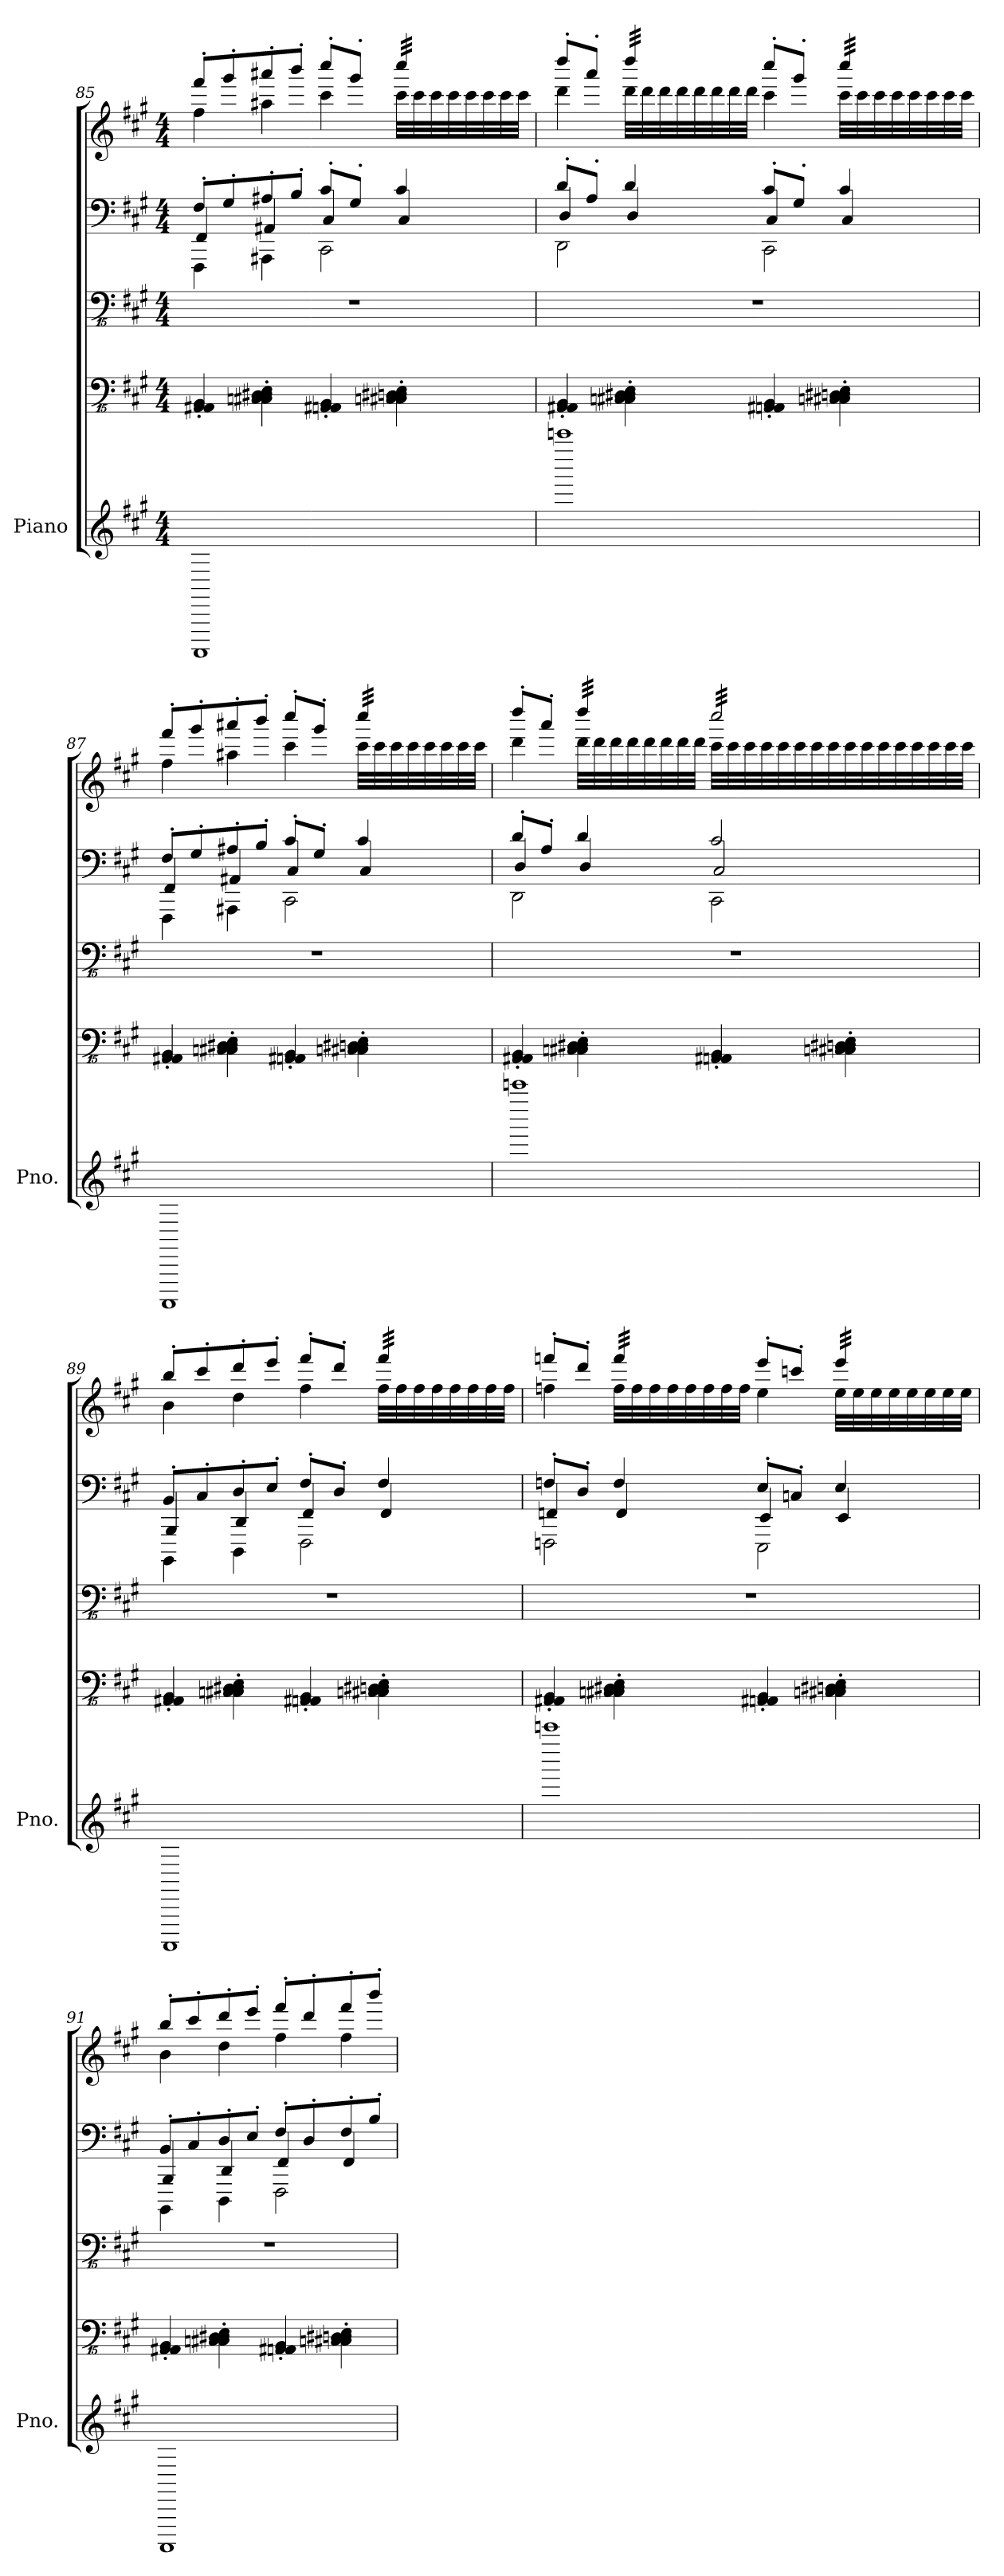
**kern	**kern	**kern	**kern	**kern
*part1	*part1	*part1	*part1	*part1
*staff5	*staff4	*staff3	*staff2	*staff1
*I"Piano	*	*	*	*
*I'Pno.	*	*	*	*
*clefG2	*clefFvv4	*clefFvv4	*clefF4	*clefG2
*k[f#c#g#]	*k[f#c#g#]	*k[f#c#g#]	*k[f#c#g#]	*k[f#c#g#]
*M4/4	*M4/4	*M4/4	*M4/4	*M4/4
=85	=85	=85	=85	=85
*	*	*	*^	*^
*	*	*	*	*^	*	*
1AAAA	4AAAA/' 4AAAA#X/' 4BBBB/'	1r	8F#'/L	4FFF#\	4FF#/	8fff#'/L	4ff#\
.	.	.	8G#'/	.	.	8ggg#'/	.
.	4CCCn\' 4CCC#X\' 4DDD\' 4DDD#X\' 4EEE\'	.	8A#X'/	4AAA#X\	4AA#X/	8aaa#X'/	4aa#X\
.	.	.	8B'/J	.	.	8bbb'/J	.
.	4AAAAn/' 4AAAA#X/' 4BBBB/'	.	8c#'/L	2CC#\	4C#/	8cccc#'/L	4ccc#\
.	.	.	8G#'/J	.	.	8ggg#'/J	.
*	*	*	*	*	*	*tremolo	*
.	4CCCn\' 4CCC#X\' 4DDDn\' 4DDD#X\' 4EEE\'	.	4c#/	.	4C#/	32cccc#/LLL	32ccc#\LLL
.	.	.	.	.	.	32cccc#/	32ccc#\
.	.	.	.	.	.	32cccc#/	32ccc#\
.	.	.	.	.	.	32cccc#/	32ccc#\
.	.	.	.	.	.	32cccc#/	32ccc#\
.	.	.	.	.	.	32cccc#/	32ccc#\
.	.	.	.	.	.	32cccc#/	32ccc#\
.	.	.	.	.	.	32cccc#/JJJ	32ccc#\JJJ
*	*	*	*	*	*	*Xtremolo	*
!!LO:PB:g=z	!!
=86	=86	=86	=86	=86	=86	=86	=86
1cccccn	4AAAA/' 4AAAA#X/' 4BBBB/'	1r	8d'/L	2DD\	4D/	8dddd'/L	4ddd\
.	.	.	8A'/J	.	.	8aaa'/J	.
*	*	*	*	*	*	*tremolo	*
.	4CCCn\' 4CCC#X\' 4DDD\' 4DDD#X\' 4EEE\'	.	4d/	.	4D/	32dddd/LLL	32ddd\LLL
.	.	.	.	.	.	32dddd/	32ddd\
.	.	.	.	.	.	32dddd/	32ddd\
.	.	.	.	.	.	32dddd/	32ddd\
.	.	.	.	.	.	32dddd/	32ddd\
.	.	.	.	.	.	32dddd/	32ddd\
.	.	.	.	.	.	32dddd/	32ddd\
.	.	.	.	.	.	32dddd/JJJ	32ddd\JJJ
*	*	*	*	*	*	*Xtremolo	*
.	4AAAAn/' 4AAAA#X/' 4BBBB/'	.	8c#'/L	2CC#\	4C#/	8cccc#'/L	4ccc#\
.	.	.	8G#'/J	.	.	8ggg#'/J	.
*	*	*	*	*	*	*tremolo	*
.	4CCCn\' 4CCC#X\' 4DDDn\' 4DDD#X\' 4EEE\'	.	4c#/	.	4C#/	32cccc#/LLL	32ccc#\LLL
.	.	.	.	.	.	32cccc#/	32ccc#\
.	.	.	.	.	.	32cccc#/	32ccc#\
.	.	.	.	.	.	32cccc#/	32ccc#\
.	.	.	.	.	.	32cccc#/	32ccc#\
.	.	.	.	.	.	32cccc#/	32ccc#\
.	.	.	.	.	.	32cccc#/	32ccc#\
.	.	.	.	.	.	32cccc#/JJJ	32ccc#\JJJ
*	*	*	*	*	*	*Xtremolo	*
=87	=87	=87	=87	=87	=87	=87	=87
1AAAA	4AAAA/' 4AAAA#X/' 4BBBB/'	1r	8F#'/L	4FFF#\	4FF#/	8fff#'/L	4ff#\
.	.	.	8G#'/	.	.	8ggg#'/	.
.	4CCCn\' 4CCC#X\' 4DDD\' 4DDD#X\' 4EEE\'	.	8A#X'/	4AAA#X\	4AA#X/	8aaa#X'/	4aa#X\
.	.	.	8B'/J	.	.	8bbb'/J	.
.	4AAAAn/' 4AAAA#X/' 4BBBB/'	.	8c#'/L	2CC#\	4C#/	8cccc#'/L	4ccc#\
.	.	.	8G#'/J	.	.	8ggg#'/J	.
*	*	*	*	*	*	*tremolo	*
.	4CCCn\' 4CCC#X\' 4DDDn\' 4DDD#X\' 4EEE\'	.	4c#/	.	4C#/	32cccc#/LLL	32ccc#\LLL
.	.	.	.	.	.	32cccc#/	32ccc#\
.	.	.	.	.	.	32cccc#/	32ccc#\
.	.	.	.	.	.	32cccc#/	32ccc#\
.	.	.	.	.	.	32cccc#/	32ccc#\
.	.	.	.	.	.	32cccc#/	32ccc#\
.	.	.	.	.	.	32cccc#/	32ccc#\
.	.	.	.	.	.	32cccc#/JJJ	32ccc#\JJJ
*	*	*	*	*	*	*Xtremolo	*
=88	=88	=88	=88	=88	=88	=88	=88
1cccccn	4AAAA/' 4AAAA#X/' 4BBBB/'	1r	8d'/L	2DD\	4D/	8dddd'/L	4ddd\
.	.	.	8A'/J	.	.	8aaa'/J	.
*	*	*	*	*	*	*tremolo	*
.	4CCCn\' 4CCC#X\' 4DDD\' 4DDD#X\' 4EEE\'	.	4d/	.	4D/	32dddd/LLL	32ddd\LLL
.	.	.	.	.	.	32dddd/	32ddd\
.	.	.	.	.	.	32dddd/	32ddd\
.	.	.	.	.	.	32dddd/	32ddd\
.	.	.	.	.	.	32dddd/	32ddd\
.	.	.	.	.	.	32dddd/	32ddd\
.	.	.	.	.	.	32dddd/	32ddd\
.	.	.	.	.	.	32dddd/JJJ	32ddd\JJJ
.	4AAAAn/' 4AAAA#X/' 4BBBB/'	.	2c#/	2CC#\	2C#/	32cccc#/LLL	32ccc#\LLL
.	.	.	.	.	.	32cccc#/	32ccc#\
.	.	.	.	.	.	32cccc#/	32ccc#\
.	.	.	.	.	.	32cccc#/	32ccc#\
.	.	.	.	.	.	32cccc#/	32ccc#\
.	.	.	.	.	.	32cccc#/	32ccc#\
.	.	.	.	.	.	32cccc#/	32ccc#\
.	.	.	.	.	.	32cccc#/	32ccc#\
.	4CCCn\' 4CCC#X\' 4DDDn\' 4DDD#X\' 4EEE\'	.	.	.	.	32cccc#/	32ccc#\
.	.	.	.	.	.	32cccc#/	32ccc#\
.	.	.	.	.	.	32cccc#/	32ccc#\
.	.	.	.	.	.	32cccc#/	32ccc#\
.	.	.	.	.	.	32cccc#/	32ccc#\
.	.	.	.	.	.	32cccc#/	32ccc#\
.	.	.	.	.	.	32cccc#/	32ccc#\
.	.	.	.	.	.	32cccc#/JJJ	32ccc#\JJJ
*	*	*	*	*	*	*Xtremolo	*
!!LO:PB:g=z	!!
=89	=89	=89	=89	=89	=89	=89	=89
*	*	*	*	*	*	*MM156	*
1AAAA	4AAAA/' 4AAAA#X/' 4BBBB/'	1r	8BB'/L	4BBBB\	4BBB/	8bb'/L	4b\
.	.	.	8C#'/	.	.	8ccc#'/	.
.	4CCCn\' 4CCC#X\' 4DDD\' 4DDD#X\' 4EEE\'	.	8D'/	4DDD\	4DD/	8ddd'/	4dd\
.	.	.	8E'/J	.	.	8eee'/J	.
.	4AAAAn/' 4AAAA#X/' 4BBBB/'	.	8F#'/L	2FFF#\	4FF#/	8fff#'/L	4ff#\
.	.	.	8D'/J	.	.	8ddd'/J	.
*	*	*	*	*	*	*tremolo	*
.	4CCCn\' 4CCC#X\' 4DDDn\' 4DDD#X\' 4EEE\'	.	4F#/	.	4FF#/	32fff#/LLL	32ff#\LLL
.	.	.	.	.	.	32fff#/	32ff#\
.	.	.	.	.	.	32fff#/	32ff#\
.	.	.	.	.	.	32fff#/	32ff#\
.	.	.	.	.	.	32fff#/	32ff#\
.	.	.	.	.	.	32fff#/	32ff#\
.	.	.	.	.	.	32fff#/	32ff#\
.	.	.	.	.	.	32fff#/JJJ	32ff#\JJJ
*	*	*	*	*	*	*Xtremolo	*
=90	=90	=90	=90	=90	=90	=90	=90
1cccccn	4AAAA/' 4AAAA#X/' 4BBBB/'	1r	8Fn'/L	2FFFn\	4FFn/	8fffn'/L	4ffn\
.	.	.	8D'/J	.	.	8ddd'/J	.
*	*	*	*	*	*	*tremolo	*
.	4CCCn\' 4CCC#X\' 4DDD\' 4DDD#X\' 4EEE\'	.	4F/	.	4FF/	32fff/LLL	32ff\LLL
.	.	.	.	.	.	32fff/	32ff\
.	.	.	.	.	.	32fff/	32ff\
.	.	.	.	.	.	32fff/	32ff\
.	.	.	.	.	.	32fff/	32ff\
.	.	.	.	.	.	32fff/	32ff\
.	.	.	.	.	.	32fff/	32ff\
.	.	.	.	.	.	32fff/JJJ	32ff\JJJ
*	*	*	*	*	*	*Xtremolo	*
.	4AAAAn/' 4AAAA#X/' 4BBBB/'	.	8E'/L	2EEE\	4EE/	8eee'/L	4ee\
.	.	.	8Cn'/J	.	.	8cccn'/J	.
*	*	*	*	*	*	*tremolo	*
.	4CCCn\' 4CCC#X\' 4DDDn\' 4DDD#X\' 4EEE\'	.	4E/	.	4EE/	32eee/LLL	32ee\LLL
.	.	.	.	.	.	32eee/	32ee\
.	.	.	.	.	.	32eee/	32ee\
.	.	.	.	.	.	32eee/	32ee\
.	.	.	.	.	.	32eee/	32ee\
.	.	.	.	.	.	32eee/	32ee\
.	.	.	.	.	.	32eee/	32ee\
.	.	.	.	.	.	32eee/JJJ	32ee\JJJ
*	*	*	*	*	*	*Xtremolo	*
=91	=91	=91	=91	=91	=91	=91	=91
1AAAA	4AAAA/' 4AAAA#X/' 4BBBB/'	1r	8BB'/L	4BBBB\	4BBB/	8bb'/L	4b\
.	.	.	8C#'/	.	.	8ccc#'/	.
.	4CCCn\' 4CCC#X\' 4DDD\' 4DDD#X\' 4EEE\'	.	8D'/	4DDD\	4DD/	8ddd'/	4dd\
.	.	.	8E'/J	.	.	8eee'/J	.
.	4AAAAn/' 4AAAA#X/' 4BBBB/'	.	8F#'/L	2FFF#\	4FF#/	8fff#'/L	4ff#\
.	.	.	8D'/	.	.	8ddd'/	.
.	4CCCn\' 4CCC#X\' 4DDDn\' 4DDD#X\' 4EEE\'	.	8F#'/	.	4FF#/	8fff#'/	4ff#\
.	.	.	8B'/J	.	.	8bbb'/J	.
*	*	*	*v	*v	*v	*	*
*	*	*	*	*v	*v
=	=	=	=	=
*-	*-	*-	*-	*-
